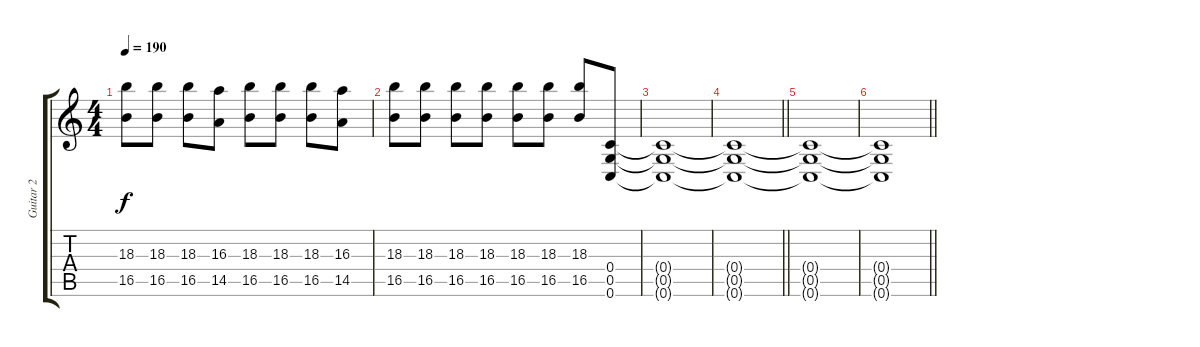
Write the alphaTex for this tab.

\track ("Guitar 2" "Guitar 2") {instrument distortionguitar}
\staff {score tabs}
\tuning (D4 A3 F3 C3 G2 C2) {hide}
\ts (4 4)
\tempo 190
\clef g2
\ks c
(18.3 16.5).8{dy f} (18.3 16.5).8 (18.3 16.5).8 (16.3 14.5).8 (18.3 16.5).8 (18.3 16.5).8 (18.3 16.5).8 (16.3 14.5).8 |
(18.3 16.5).8 (18.3 16.5).8 (18.3 16.5).8 (18.3 16.5).8 (18.3 16.5).8 (18.3 16.5).8 (18.3 16.5).8 (0.4 0.5 0.6).8 |
(0.4{t} 0.5{t} 0.6{t}).1 |
\barLineRight lightlight
(0.4{t} 0.5{t} 0.6{t}).1 |
(0.4{t} 0.5{t} 0.6{t}).1 |
\barLineRight lightlight
(0.4{t} 0.5{t} 0.6{t}).1
